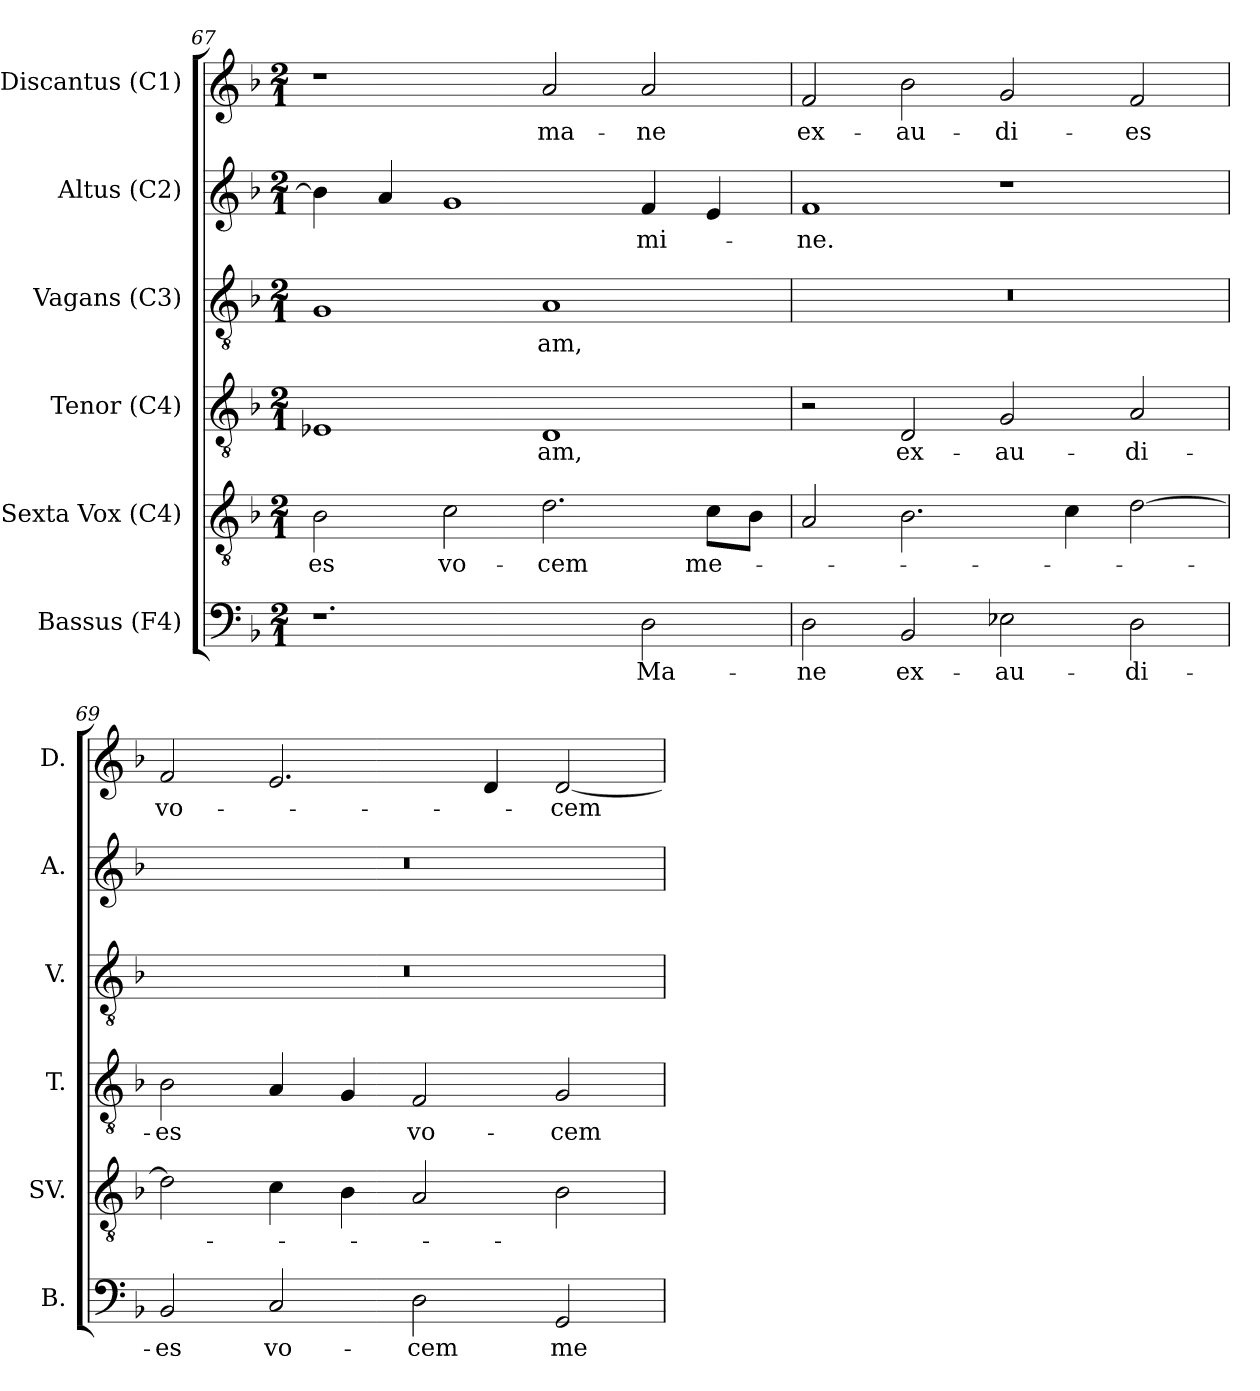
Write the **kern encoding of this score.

**kern	**text	**kern	**text	**kern	**text	**kern	**text	**kern	**text	**kern	**text
*part6	*part6	*part5	*part5	*part4	*part4	*part3	*part3	*part2	*part2	*part1	*part1
*staff6	*staff6	*staff5	*staff5	*staff4	*staff4	*staff3	*staff3	*staff2	*staff2	*staff1	*staff1
*I"Bassus (F4)	*	*I"Sexta Vox (C4)	*	*I"Tenor (C4)	*	*I"Vagans (C3)	*	*I"Altus (C2)	*	*I"Discantus (C1)	*
*I'B.	*	*I'SV.	*	*I'T.	*	*I'V.	*	*I'A.	*	*I'D.	*
*clefF4	*	*clefGv2	*	*clefGv2	*	*clefGv2	*	*clefG2	*	*clefG2	*
*	*	*	*	*	*	*ITrd7c12	*	*ITrd7c12	*	*	*
*k[b-]	*	*k[b-]	*	*k[b-]	*	*k[b-]	*	*k[b-]	*	*k[b-]	*
*F:	*	*F:	*	*F:	*	*F:	*	*F:	*	*F:	*
*M2/1	*	*M2/1	*	*M2/1	*	*M2/1	*	*M2/1	*	*M2/1	*
=67	=67	=67	=67	=67	=67	=67	=67	=67	=67	=67	=67
!	!	!	!LO:LY:b:color=#000000	!	!	!	!	!	!	!	!
1.r	.	2B-i\	-es	1E-Xi	.	1GGi	.	4B-i\]	.	1r	.
.	.	.	.	.	.	.	.	4Ai/	.	.	.
!	!	!	!LO:LY:b:color=#000000	!	!	!	!	!	!	!	!
.	.	2ci\	vo-	.	.	.	.	1Gi	.	.	.
!	!	!	!LO:LY:b:color=#000000	!	!	!	!	!	!	!	!
!	!	!	!	!	!LO:LY:b:color=#000000	!	!	!	!	!	!
!	!	!	!	!	!	!	!LO:LY:b:color=#000000	!	!	!	!
!	!	!	!	!	!	!	!	!	!	!	!LO:LY:b:color=#000000
.	.	2.di\	-cem	1Di	-am,	1AAi	-am,	.	.	2ai/	ma-
!	!LO:LY:b:color=#000000	!	!	!	!	!	!	!	!	!	!
!	!	!	!	!	!	!	!	!	!LO:LY:b:color=#000000	!	!
!	!	!	!	!	!	!	!	!	!	!	!LO:LY:b:color=#000000
2Di\	Ma-	.	.	.	.	.	.	4Fi/	-mi-	2ai/	-ne
!	!	!	!LO:LY:b:color=#000000	!	!	!	!	!	!	!	!
.	.	8ci\L	me-	.	.	.	.	4Ei/	.	.	.
.	.	8B-i\J	.	.	.	.	.	.	.	.	.
=68	=68	=68	=68	=68	=68	=68	=68	=68	=68	=68	=68
!	!LO:LY:b:color=#000000	!	!	!	!	!LO:N:vis=1	!	!	!	!	!
!	!	!	!	!	!	!	!	!	!LO:LY:b:color=#000000	!	!
!	!	!	!	!	!	!	!	!	!	!	!LO:LY:b:color=#000000
2Di\	-ne	2Ai/	.	2r	.	0r	.	1Fi	-ne.	2fi/	ex-
!	!LO:LY:b:color=#000000	!	!	!	!	!	!	!	!	!	!
!	!	!	!	!	!LO:LY:b:color=#000000	!	!	!	!	!	!
!	!	!	!	!	!	!	!	!	!	!	!LO:LY:b:color=#000000
2BB-i/	ex-	2.B-i\	.	2Di/	ex-	.	.	.	.	2b-i\	-au-
!	!LO:LY:b:color=#000000	!	!	!	!	!	!	!	!	!	!
!	!	!	!	!	!LO:LY:b:color=#000000	!	!	!	!	!	!
!	!	!	!	!	!	!	!	!	!	!	!LO:LY:b:color=#000000
2E-i\	-au-	.	.	2Gi/	-au-	.	.	1r	.	2gi/	-di-
.	.	4ci\	.	.	.	.	.	.	.	.	.
!	!LO:LY:b:color=#000000	!	!	!	!	!	!	!	!	!	!
!	!	!	!	!	!LO:LY:b:color=#000000	!	!	!	!	!	!
!	!	!	!	!	!	!	!	!	!	!	!LO:LY:b:color=#000000
2Di\	-di-	[2di\	.	2Ai/	-di-	.	.	.	.	2fi/	-es
=69	=69	=69	=69	=69	=69	=69	=69	=69	=69	=69	=69
!	!LO:LY:b:color=#000000	!	!	!	!	!	!	!	!	!	!
!	!	!	!	!	!LO:LY:b:color=#000000	!LO:N:vis=1	!	!LO:N:vis=1	!	!	!
!	!	!	!	!	!	!	!	!	!	!	!LO:LY:b:color=#000000
2BB-i/	-es	2di\]	.	2B-i\	-es	0r	.	0r	.	2fi/	vo-
!	!LO:LY:b:color=#000000	!	!	!	!	!	!	!	!	!	!
2Ci/	vo-	4ci\	.	4Ai/	.	.	.	.	.	2.ei/	.
.	.	4B-i\	.	4Gi/	.	.	.	.	.	.	.
!	!LO:LY:b:color=#000000	!	!	!	!	!	!	!	!	!	!
!	!	!	!	!	!LO:LY:b:color=#000000	!	!	!	!	!	!
2Di\	-cem	2Ai/	.	2Fi/	vo-	.	.	.	.	.	.
.	.	.	.	.	.	.	.	.	.	4di/	.
!	!LO:LY:b:color=#000000	!	!	!	!	!	!	!	!	!	!
!	!	!	!	!	!LO:LY:b:color=#000000	!	!	!	!	!	!
!	!	!	!	!	!	!	!	!	!	!	!LO:LY:b:color=#000000
2GGi/	me-	2B-i\	.	2Gi/	-cem	.	.	.	.	[2di/	-cem
=	=	=	=	=	=	=	=	=	=	=	=
*-	*-	*-	*-	*-	*-	*-	*-	*-	*-	*-	*-
